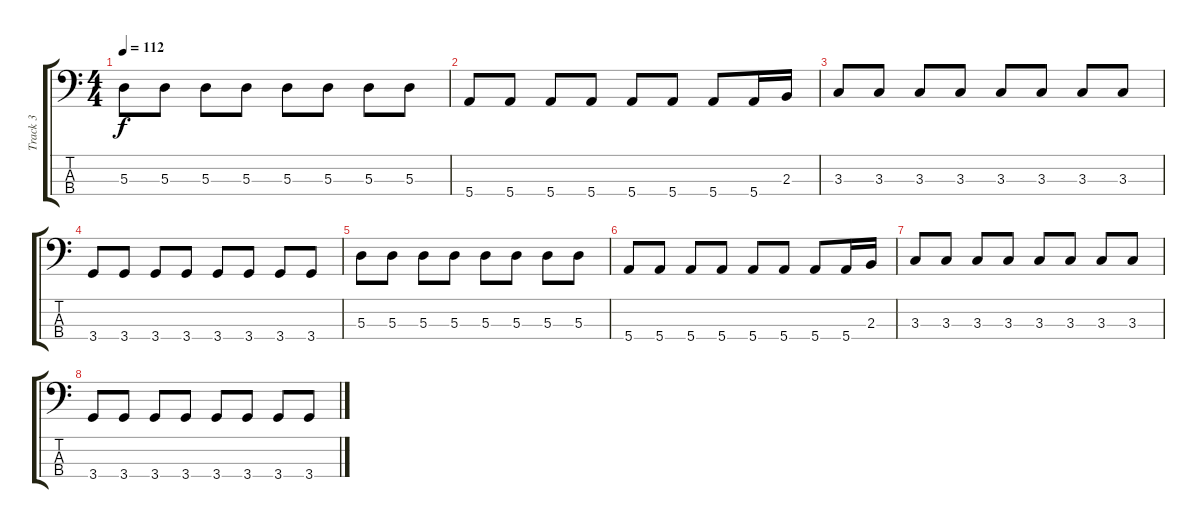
\track ("Track 3" "Track 3") {instrument synthbass1}
\staff {score tabs}
\tuning (G2 D2 A1 E1) {hide}
\ts (4 4)
\tempo 112
\clef f4
\ks c
5.3.8{dy f} 5.3.8 5.3.8 5.3.8 5.3.8 5.3.8 5.3.8 5.3.8 |
5.4.8 5.4.8 5.4.8 5.4.8 5.4.8 5.4.8 5.4.8 5.4.16 2.3.16 |
3.3.8 3.3.8 3.3.8 3.3.8 3.3.8 3.3.8 3.3.8 3.3.8 |
3.4.8 3.4.8 3.4.8 3.4.8 3.4.8 3.4.8 3.4.8 3.4.8 |
5.3.8 5.3.8 5.3.8 5.3.8 5.3.8 5.3.8 5.3.8 5.3.8 |
5.4.8 5.4.8 5.4.8 5.4.8 5.4.8 5.4.8 5.4.8 5.4.16 2.3.16 |
3.3.8 3.3.8 3.3.8 3.3.8 3.3.8 3.3.8 3.3.8 3.3.8 |
3.4.8 3.4.8 3.4.8 3.4.8 3.4.8 3.4.8 3.4.8 3.4.8
